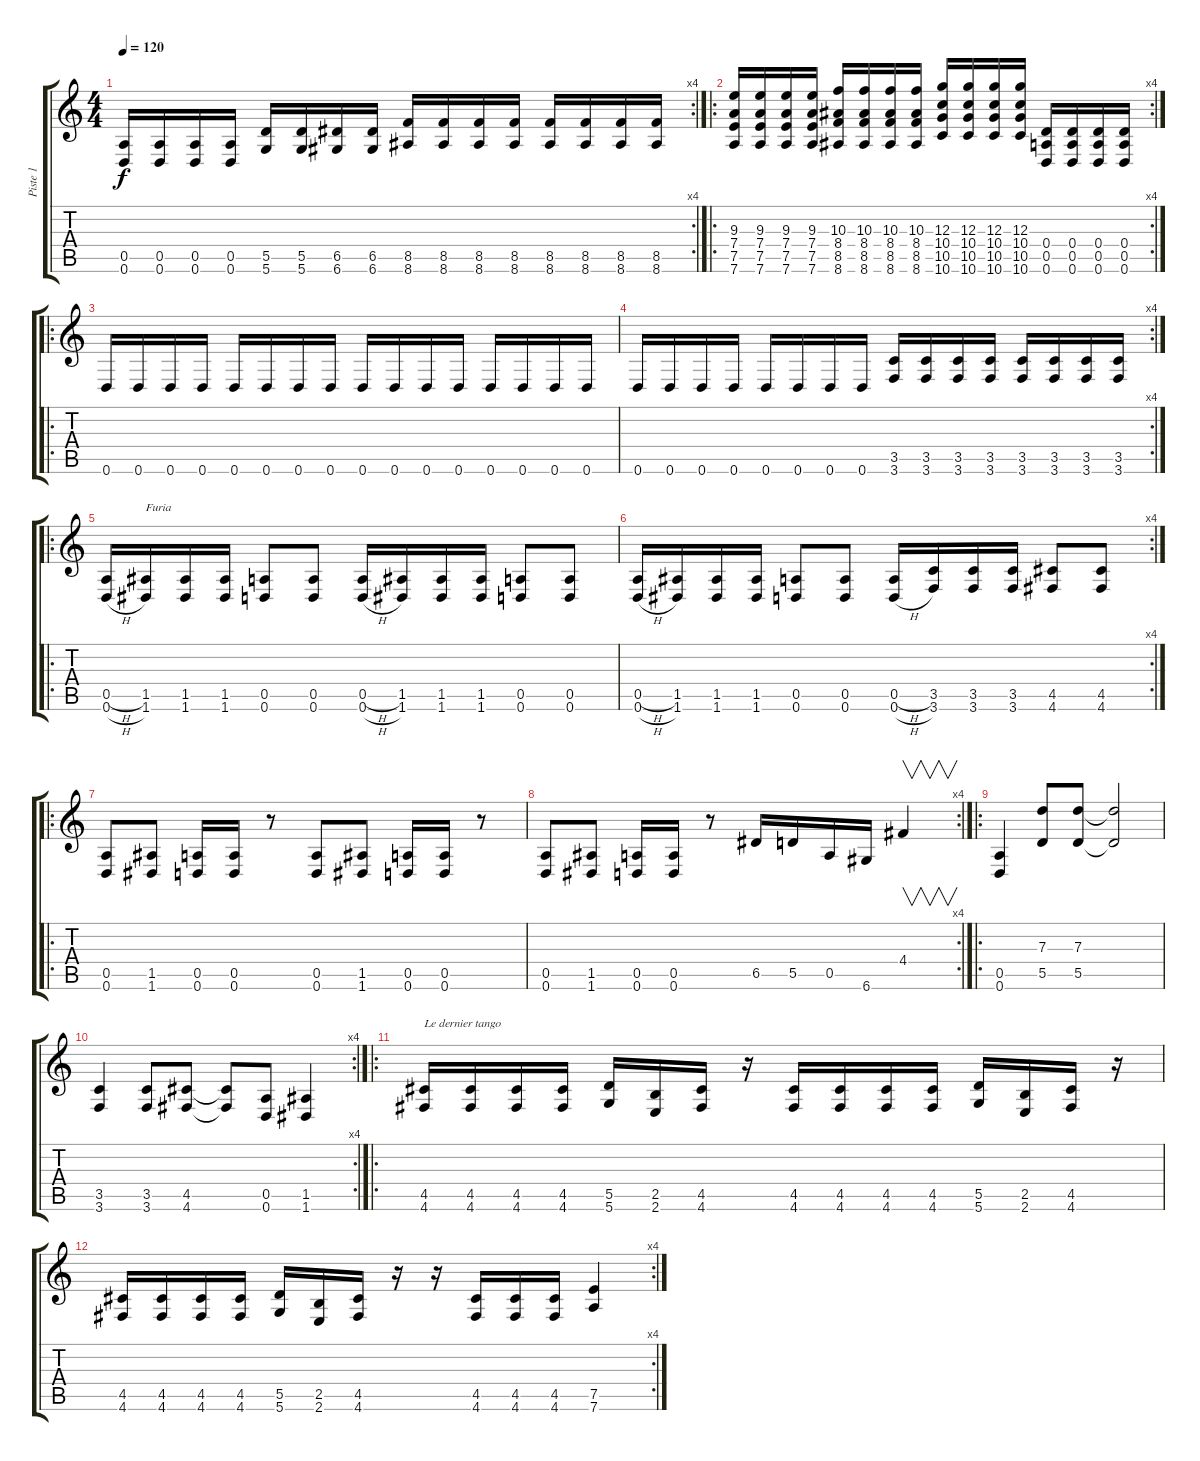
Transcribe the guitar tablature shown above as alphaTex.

\track ("Piste 1" "Piste 1") {instrument distortionguitar}
\staff {score tabs}
\tuning (E4 B3 G3 D3 A2 D2) {hide}
\rc 4
\ts (4 4)
\tempo 120
\clef g2
\ks c
(0.5 0.6).16{dy f} (0.5 0.6).16 (0.5 0.6).16 (0.5 0.6).16 (5.5 5.6).16 (5.5 5.6).16 (6.5 6.6).16 (6.5 6.6).16 (8.5 8.6).16 (8.5 8.6).16 (8.5 8.6).16 (8.5 8.6).16 (8.5 8.6).16 (8.5 8.6).16 (8.5 8.6).16 (8.5 8.6).16 |
\ro
\rc 4
(9.3 7.4 7.5 7.6).16 (9.3 7.4 7.5 7.6).16 (9.3 7.4 7.5 7.6).16 (9.3 7.4 7.5 7.6).16 (10.3 8.4 8.5 8.6).16 (10.3 8.4 8.5 8.6).16 (10.3 8.4 8.5 8.6).16 (10.3 8.4 8.5 8.6).16 (12.3 10.4 10.5 10.6).16 (12.3 10.4 10.5 10.6).16 (12.3 10.4 10.5 10.6).16 (12.3 10.4 10.5 10.6).16 (0.4 0.5 0.6).16 (0.4 0.5 0.6).16 (0.4 0.5 0.6).16 (0.4 0.5 0.6).16 |
\ro
0.6.16 0.6.16 0.6.16 0.6.16 0.6.16 0.6.16 0.6.16 0.6.16 0.6.16 0.6.16 0.6.16 0.6.16 0.6.16 0.6.16 0.6.16 0.6.16 |
\rc 4
0.6.16 0.6.16 0.6.16 0.6.16 0.6.16 0.6.16 0.6.16 0.6.16 (3.5 3.6).16 (3.5 3.6).16 (3.5 3.6).16 (3.5 3.6).16 (3.5 3.6).16 (3.5 3.6).16 (3.5 3.6).16 (3.5 3.6).16 |
\ro
(0.5{h} 0.6{h}).16 (1.5 1.6).16{txt "Furia"} (1.5 1.6).16 (1.5 1.6).16 (0.5 0.6).8 (0.5 0.6).8 (0.5{h} 0.6{h}).16 (1.5 1.6).16 (1.5 1.6).16 (1.5 1.6).16 (0.5 0.6).8 (0.5 0.6).8 |
\rc 4
(0.5{h} 0.6{h}).16 (1.5 1.6).16 (1.5 1.6).16 (1.5 1.6).16 (0.5 0.6).8 (0.5 0.6).8 (0.5{h} 0.6{h}).16 (3.5 3.6).16 (3.5 3.6).16 (3.5 3.6).16 (4.5 4.6).8 (4.5 4.6).8 |
\ro
(0.5 0.6).8 (1.5 1.6).8 (0.5 0.6).16 (0.5 0.6).16 r.8 (0.5 0.6).8 (1.5 1.6).8 (0.5 0.6).16 (0.5 0.6).16 r.8 |
\rc 4
(0.5 0.6).8 (1.5 1.6).8 (0.5 0.6).16 (0.5 0.6).16 r.8 6.5.16 5.5.16 0.5.16 6.6.16 4.4.4{v} |
\ro
(0.5 0.6).4 (7.3 5.5).8 (7.3 5.5).8 (7.3{t} 5.5{t}).2 |
\rc 4
(3.5 3.6).4 (3.5 3.6).8 (4.5 4.6).8 (4.5{t} 4.6{t}).8 (0.5 0.6).8 (1.5 1.6).4 |
\ro
(4.5 4.6).16{txt "Le dernier tango"} (4.5 4.6).16 (4.5 4.6).16 (4.5 4.6).16 (5.5 5.6).16 (2.5 2.6).16 (4.5 4.6).16 r.16 (4.5 4.6).16 (4.5 4.6).16 (4.5 4.6).16 (4.5 4.6).16 (5.5 5.6).16 (2.5 2.6).16 (4.5 4.6).16 r.16 |
\rc 4
(4.5 4.6).16 (4.5 4.6).16 (4.5 4.6).16 (4.5 4.6).16 (5.5 5.6).16 (2.5 2.6).16 (4.5 4.6).16 r.16 r.16 (4.5 4.6).16 (4.5 4.6).16 (4.5 4.6).16 (7.5 7.6).4
